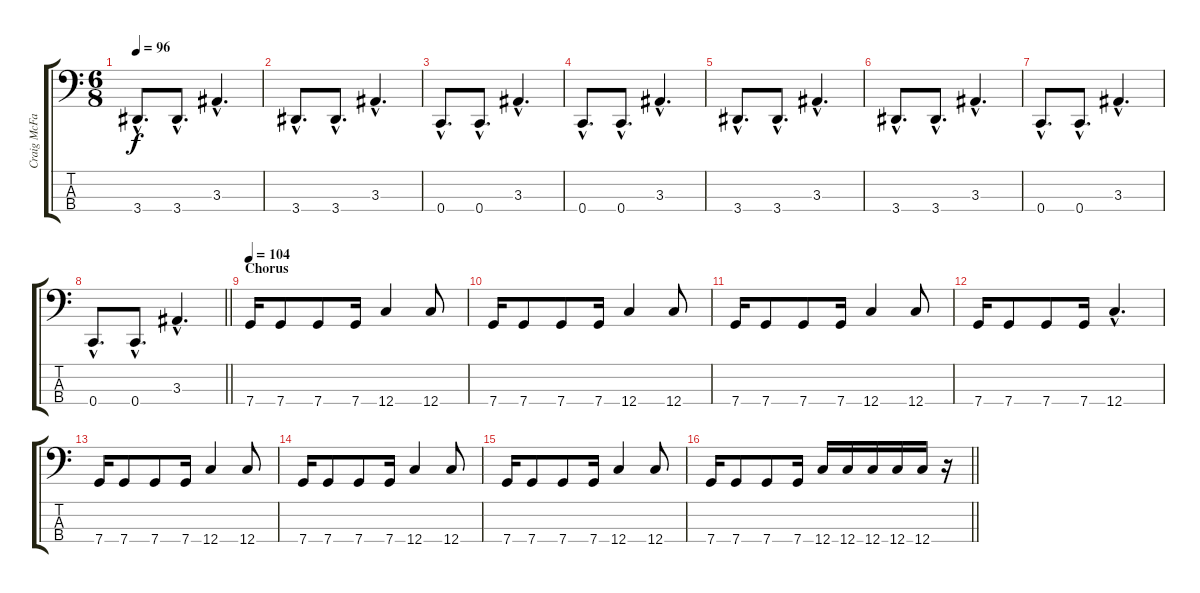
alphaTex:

\track ("Craig McFarland" "Craig McFa") {instrument fretlessbass}
\staff {score tabs}
\tuning (G2 C2 G1 C1) {hide}
\ts (6 8)
\tempo 96
\clef f4
\ks c
3.4{hac}.8{d dy f} 3.4{hac}.8{d} 3.3{hac}.4{d} |
3.4{hac}.8{d} 3.4{hac}.8{d} 3.3{hac}.4{d} |
0.4{hac}.8{d} 0.4{hac}.8{d} 3.3{hac}.4{d} |
0.4{hac}.8{d} 0.4{hac}.8{d} 3.3{hac}.4{d} |
3.4{hac}.8{d} 3.4{hac}.8{d} 3.3{hac}.4{d} |
3.4{hac}.8{d} 3.4{hac}.8{d} 3.3{hac}.4{d} |
0.4{hac}.8{d} 0.4{hac}.8{d} 3.3{hac}.4{d} |
\barLineRight lightlight
0.4{hac}.8{d} 0.4{hac}.8{d} 3.3{hac}.4{d} |
\section ("" "Chorus")
\tempo 104
7.4.16 7.4.8 7.4.8 7.4.16 12.4.4 12.4.8 |
7.4.16 7.4.8 7.4.8 7.4.16 12.4.4 12.4.8 |
7.4.16 7.4.8 7.4.8 7.4.16 12.4.4 12.4.8 |
7.4.16 7.4.8 7.4.8 7.4.16 12.4{hac}.4{d} |
7.4.16 7.4.8 7.4.8 7.4.16 12.4.4 12.4.8 |
7.4.16 7.4.8 7.4.8 7.4.16 12.4.4 12.4.8 |
7.4.16 7.4.8 7.4.8 7.4.16 12.4.4 12.4.8 |
\barLineRight lightlight
7.4.16 7.4.8 7.4.8 7.4.16 12.4.16 12.4.16 12.4.16 12.4.16 12.4.16 r.16
